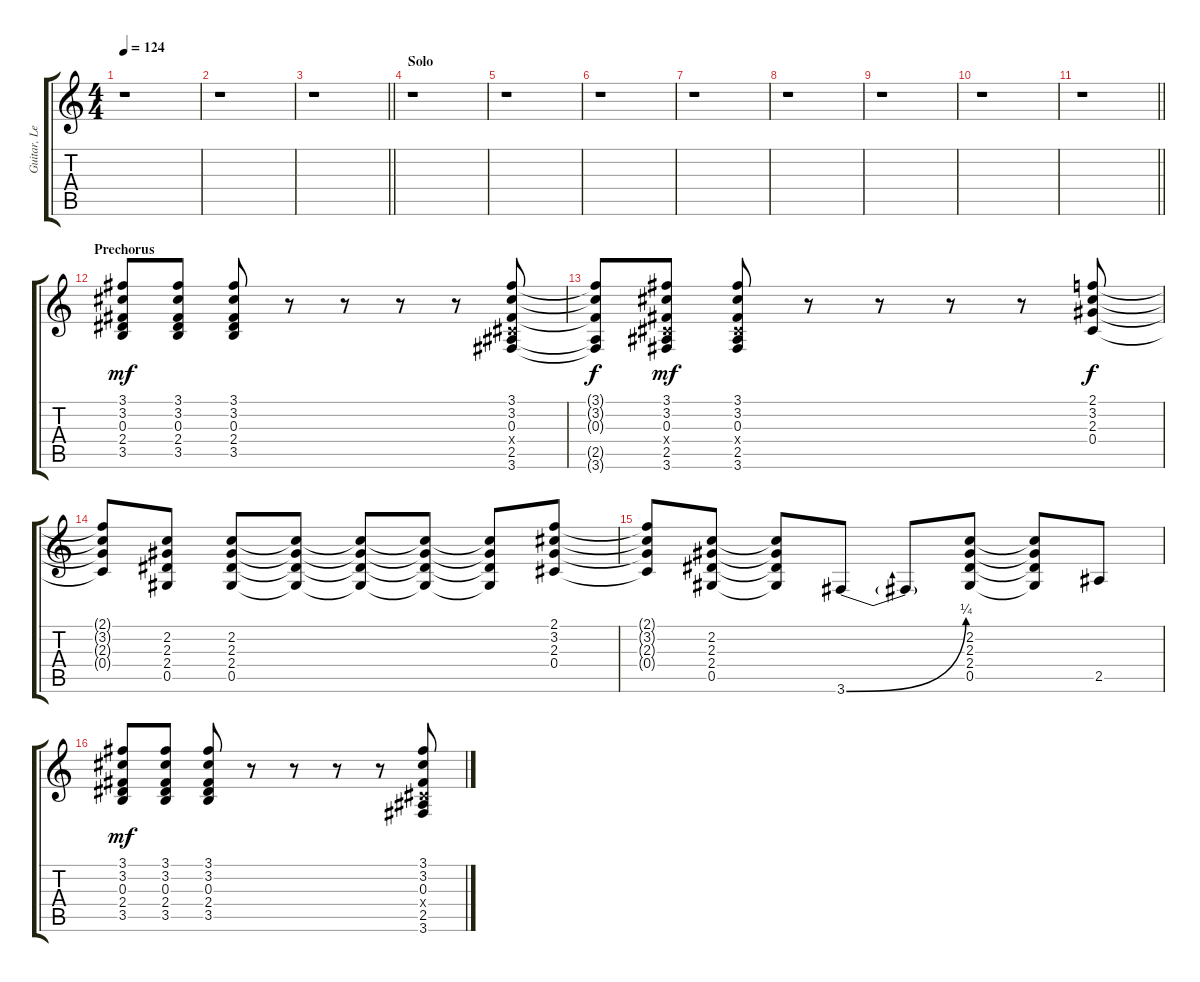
\track ("Guitar, Lead" "Guitar, Le") {instrument distortionguitar}
\staff {score tabs}
\tuning (Eb4 Bb3 Gb3 Db3 Ab2 Eb2) {hide}
\ts (4 4)
\tempo 124
\clef g2
\ks c
r.1{dy f} |
r.1 |
\barLineRight lightlight
r.1 |
\section ("" "Solo")
r.1 |
r.1 |
r.1 |
r.1 |
r.1 |
r.1 |
r.1 |
\barLineRight lightlight
r.1 |
\section ("" "Prechorus")
(3.1 3.2 0.3 2.4 3.5).8{dy mf} (3.1 3.2 0.3 2.4 3.5).8 (3.1 3.2 0.3 2.4 3.5).8 r.8 r.8 r.8 r.8 (3.1 3.2 0.3 0.4{x} 2.5 3.6).8 |
(3.1{t} 3.2{t} 0.3{t} 2.5{t} 3.6{t}).8{dy f} (3.1 3.2 0.3 0.4{x} 2.5 3.6).8{dy mf} (3.1 3.2 0.3 0.4{x} 2.5 3.6).8 r.8 r.8 r.8 r.8 (2.1 3.2 2.3 0.4).8{dy f} |
(2.1{t} 3.2{t} 2.3{t} 0.4{t}).8 (2.2 2.3 2.4 0.5).8 (2.2 2.3 2.4 0.5).8 (2.2{t} 2.3{t} 2.4{t} 0.5{t}).8 (2.2{t} 2.3{t} 2.4{t} 0.5{t}).8 (2.2{t} 2.3{t} 2.4{t} 0.5{t}).8 (2.2{t} 2.3{t} 2.4{t} 0.5{t}).8 (2.1 3.2 2.3 0.4).8 |
(2.1{t} 3.2{t} 2.3{t} 0.4{t}).8 (2.2 2.3 2.4 0.5).8 (2.2{t} 2.3{t} 2.4{t} 0.5{t}).8 3.6{be (bend 0 0 60 1)}.8 3.6{t}.8 (2.2 2.3 2.4 0.5).8 (2.2{t} 2.3{t} 2.4{t} 0.5{t}).8 2.5.8 |
(3.1 3.2 0.3 2.4 3.5).8{dy mf} (3.1 3.2 0.3 2.4 3.5).8 (3.1 3.2 0.3 2.4 3.5).8 r.8 r.8 r.8 r.8 (3.1 3.2 0.3 0.4{x} 2.5 3.6).8
